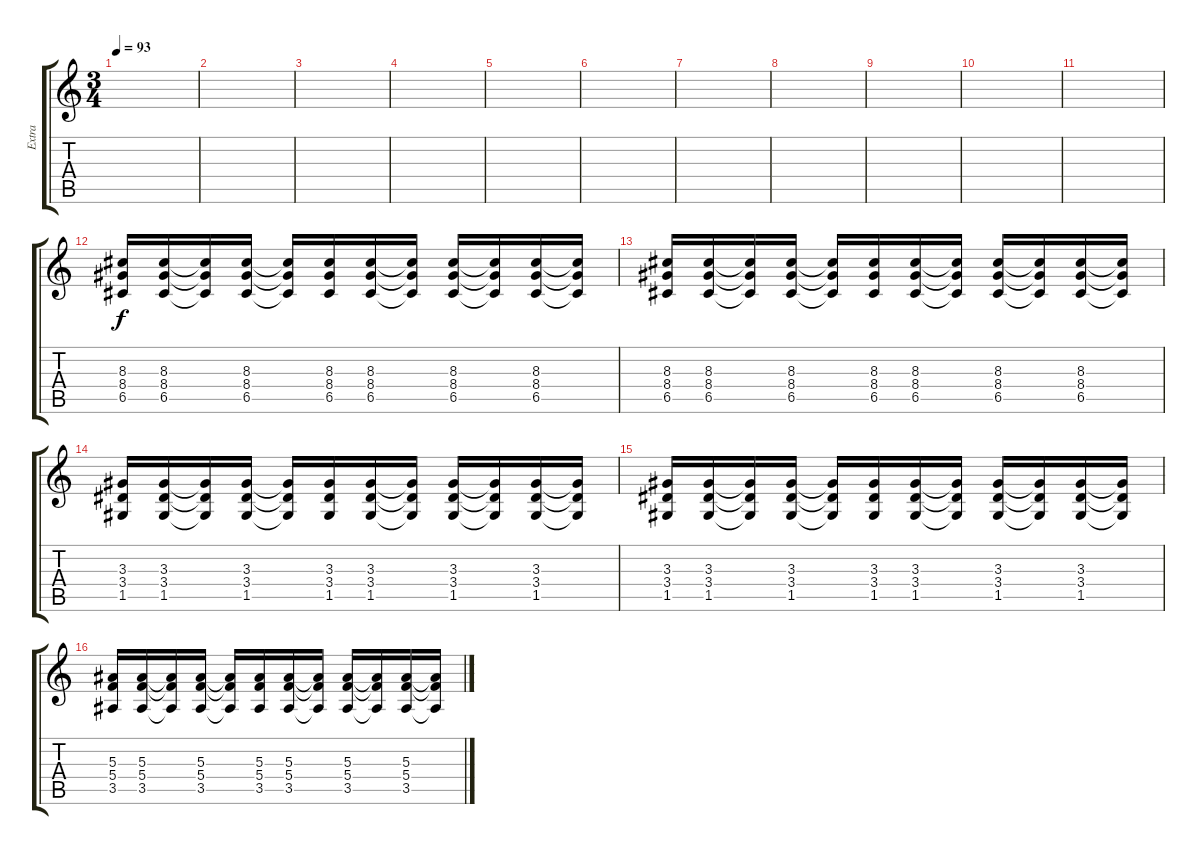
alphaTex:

\track ("Extra" "Extra") {instrument distortionguitar}
\staff {score tabs}
\tuning (D4 A3 F3 C3 G2 C2) {hide}
\ts (3 4)
\tempo 93
\clef g2
\ks c
|
|
|
|
|
|
|
|
|
|
|
(8.3 8.4 6.5).16{dy f volume 11 balance 0 instrument distortionguitar} (8.3 8.4 6.5).16 (8.3{t} 8.4{t} 6.5{t}).16 (8.3 8.4 6.5).16 (8.3{t} 8.4{t} 6.5{t}).16 (8.3 8.4 6.5).16 (8.3 8.4 6.5).16 (8.3{t} 8.4{t} 6.5{t}).16 (8.3 8.4 6.5).16 (8.3{t} 8.4{t} 6.5{t}).16 (8.3 8.4 6.5).16 (8.3{t} 8.4{t} 6.5{t}).16 |
(8.3 8.4 6.5).16 (8.3 8.4 6.5).16 (8.3{t} 8.4{t} 6.5{t}).16 (8.3 8.4 6.5).16 (8.3{t} 8.4{t} 6.5{t}).16 (8.3 8.4 6.5).16 (8.3 8.4 6.5).16 (8.3{t} 8.4{t} 6.5{t}).16 (8.3 8.4 6.5).16 (8.3{t} 8.4{t} 6.5{t}).16 (8.3 8.4 6.5).16 (8.3{t} 8.4{t} 6.5{t}).16 |
(3.3 3.4 1.5).16 (3.3 3.4 1.5).16 (3.3{t} 3.4{t} 1.5{t}).16 (3.3 3.4 1.5).16 (3.3{t} 3.4{t} 1.5{t}).16 (3.3 3.4 1.5).16 (3.3 3.4 1.5).16 (3.3{t} 3.4{t} 1.5{t}).16 (3.3 3.4 1.5).16 (3.3{t} 3.4{t} 1.5{t}).16 (3.3 3.4 1.5).16 (3.3{t} 3.4{t} 1.5{t}).16 |
(3.3 3.4 1.5).16 (3.3 3.4 1.5).16 (3.3{t} 3.4{t} 1.5{t}).16 (3.3 3.4 1.5).16 (3.3{t} 3.4{t} 1.5{t}).16 (3.3 3.4 1.5).16 (3.3 3.4 1.5).16 (3.3{t} 3.4{t} 1.5{t}).16 (3.3 3.4 1.5).16 (3.3{t} 3.4{t} 1.5{t}).16 (3.3 3.4 1.5).16 (3.3{t} 3.4{t} 1.5{t}).16 |
(5.3 5.4 3.5).16 (5.3 5.4 3.5).16 (5.3{t} 5.4{t} 3.5{t}).16 (5.3 5.4 3.5).16 (5.3{t} 5.4{t} 3.5{t}).16 (5.3 5.4 3.5).16 (5.3 5.4 3.5).16 (5.3{t} 5.4{t} 3.5{t}).16 (5.3 5.4 3.5).16 (5.3{t} 5.4{t} 3.5{t}).16 (5.3 5.4 3.5).16 (5.3{t} 5.4{t} 3.5{t}).16
